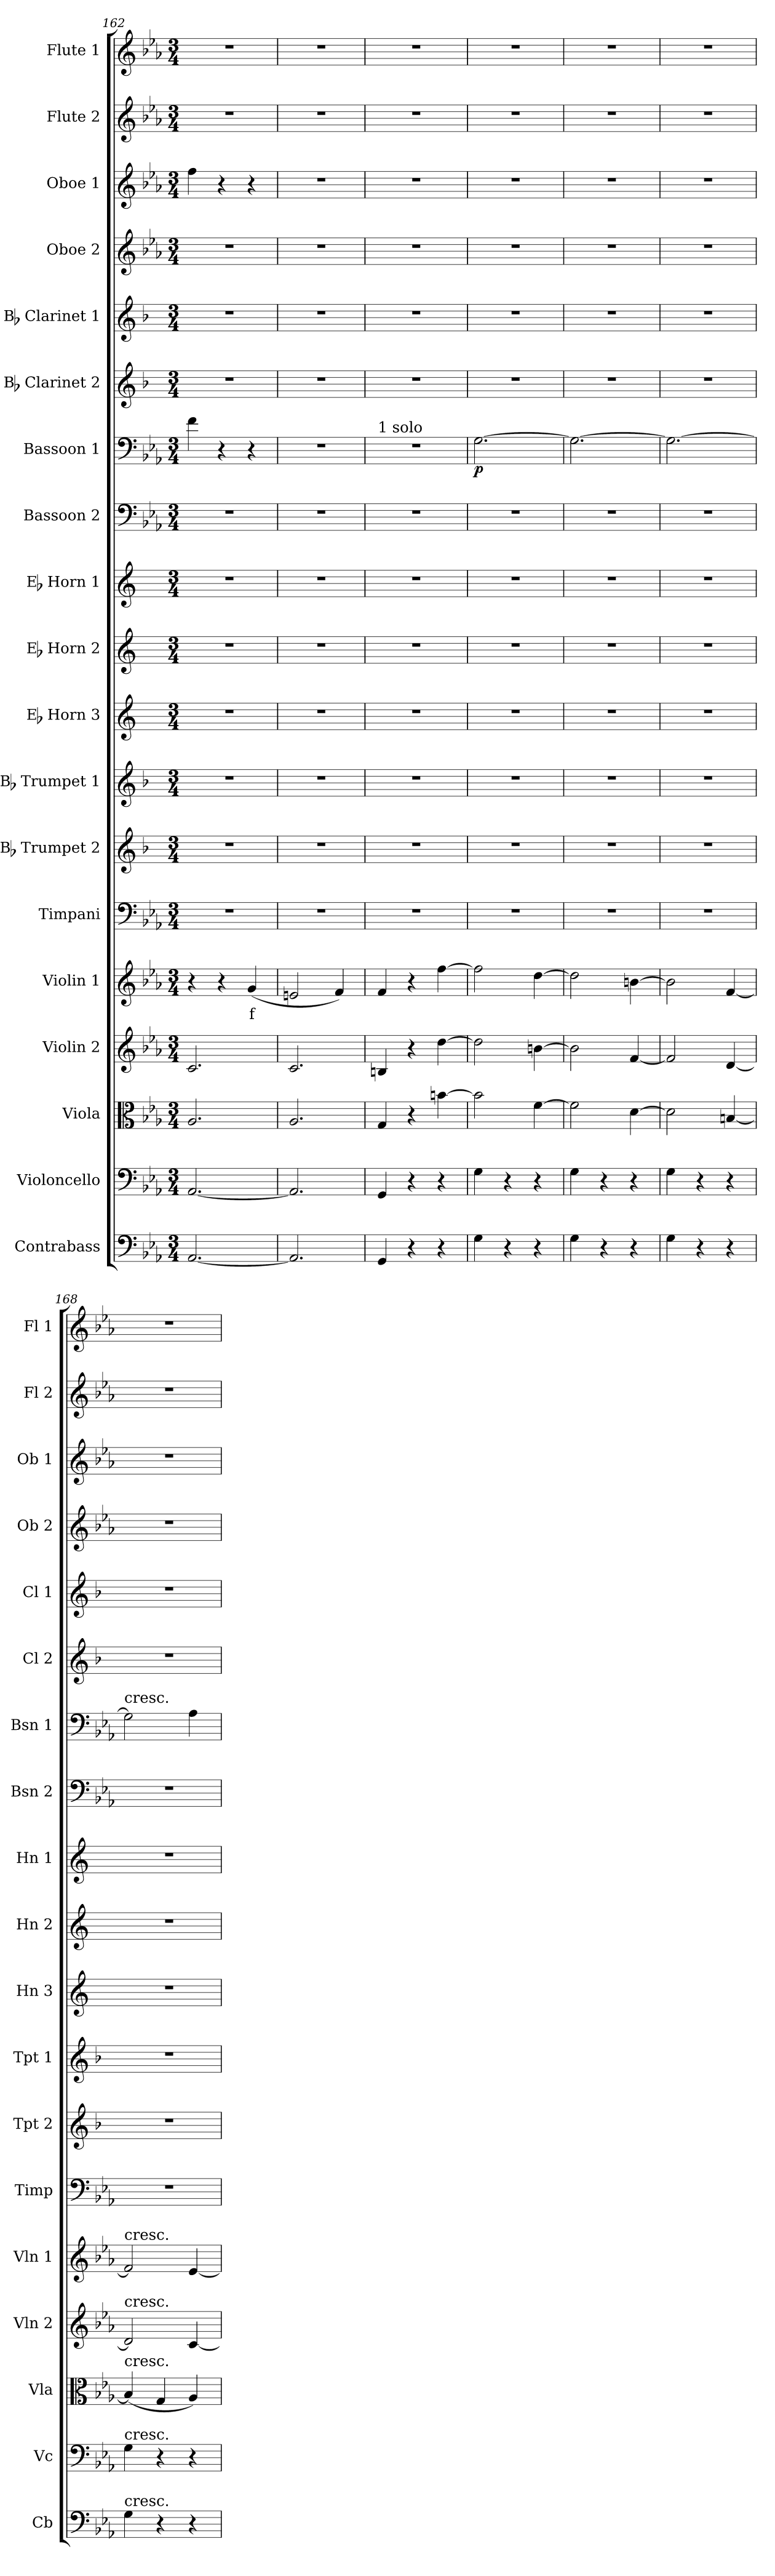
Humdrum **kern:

**kern	**kern	**kern	**kern	**kern	**text	**kern	**kern	**kern	**kern	**kern	**kern	**kern	**kern	**dynam	**kern	**kern	**kern	**kern	**kern	**kern
*part19	*part18	*part17	*part16	*part15	*part15	*part14	*part13	*part12	*part11	*part10	*part9	*part8	*part7	*part7	*part6	*part5	*part4	*part3	*part2	*part1
*staff19	*staff18	*staff17	*staff16	*staff15	*staff15	*staff14	*staff13	*staff12	*staff11	*staff10	*staff9	*staff8	*staff7	*staff7	*staff6	*staff5	*staff4	*staff3	*staff2	*staff1
*I"Contrabass	*I"Violoncello	*I"Viola	*I"Violin 2	*I"Violin 1	*	*I"Timpani	*I"Bb Trumpet 2	*I"Bb Trumpet 1	*I"Eb Horn 3	*I"Eb Horn 2	*I"Eb Horn 1	*I"Bassoon 2	*I"Bassoon 1	*	*I"Bb Clarinet 2	*I"Bb Clarinet 1	*I"Oboe 2	*I"Oboe 1	*I"Flute 2	*I"Flute 1
*I'Cb	*I'Vc	*I'Vla	*I'Vln 2	*I'Vln 1	*	*I'Timp	*I'Tpt 2	*I'Tpt 1	*I'Hn 3	*I'Hn 2	*I'Hn 1	*I'Bsn 2	*I'Bsn 1	*	*I'Cl 2	*I'Cl 1	*I'Ob 2	*I'Ob 1	*I'Fl 2	*I'Fl 1
*clefF4	*clefF4	*clefC3	*clefG2	*clefG2	*	*clefF4	*clefG2	*clefG2	*clefG2	*clefG2	*clefG2	*clefF4	*clefF4	*	*clefG2	*clefG2	*clefG2	*clefG2	*clefG2	*clefG2
*ITrd7c12	*	*	*	*	*	*	*ITrd1c2	*ITrd1c2	*ITrd5c9	*ITrd5c9	*ITrd5c9	*	*	*	*ITrd1c2	*ITrd1c2	*	*	*	*
*k[b-e-a-]	*k[b-e-a-]	*k[b-e-a-]	*k[b-e-a-]	*k[b-e-a-]	*	*k[b-e-a-]	*k[b-e-a-]	*k[b-e-a-]	*k[b-e-a-]	*k[b-e-a-]	*k[b-e-a-]	*k[b-e-a-]	*k[b-e-a-]	*	*k[b-e-a-]	*k[b-e-a-]	*k[b-e-a-]	*k[b-e-a-]	*k[b-e-a-]	*k[b-e-a-]
*M3/4	*M3/4	*M3/4	*M3/4	*M3/4	*	*M3/4	*M3/4	*M3/4	*M3/4	*M3/4	*M3/4	*M3/4	*M3/4	*	*M3/4	*M3/4	*M3/4	*M3/4	*M3/4	*M3/4
=162	=162	=162	=162	=162	=162	=162	=162	=162	=162	=162	=162	=162	=162	=162	=162	=162	=162	=162	=162	=162
[2.AAA-/	[2.AA-/	2.A-/	2.c/	4r	.	2.r	2.r	2.r	2.r	2.r	2.r	2.r	4f\	.	2.r	2.r	2.r	4ff\	2.r	2.r
.	.	.	.	4r	.	.	.	.	.	.	.	.	4r	.	.	.	.	4r	.	.
!	!	!	!	!	!LO:LY:b:color=#FF0000	!	!	!	!	!	!	!	!	!	!	!	!	!	!	!
.	.	.	.	(4g/	f	.	.	.	.	.	.	.	4r	.	.	.	.	4r	.	.
=163	=163	=163	=163	=163	=163	=163	=163	=163	=163	=163	=163	=163	=163	=163	=163	=163	=163	=163	=163	=163
2.AAA-/]	2.AA-/]	2.A-/	2.c/	2en/	.	2.r	2.r	2.r	2.r	2.r	2.r	2.r	2.r	.	2.r	2.r	2.r	2.r	2.r	2.r
.	.	.	.	4f/)	.	.	.	.	.	.	.	.	.	.	.	.	.	.	.	.
=164	=164	=164	=164	=164	=164	=164	=164	=164	=164	=164	=164	=164	=164	=164	=164	=164	=164	=164	=164	=164
!	!	!	!	!	!	!	!	!	!	!	!	!	!LO:TX:a:t=1 solo	!	!	!	!	!	!	!
4GGG/	4GG/	4G/	4Bn/	4f/	.	2.r	2.r	2.r	2.r	2.r	2.r	2.r	2.r	.	2.r	2.r	2.r	2.r	2.r	2.r
4r	4r	4r	4r	4r	.	.	.	.	.	.	.	.	.	.	.	.	.	.	.	.
4r	4r	[4bn\	[4dd\	[4ff\	.	.	.	.	.	.	.	.	.	.	.	.	.	.	.	.
=165	=165	=165	=165	=165	=165	=165	=165	=165	=165	=165	=165	=165	=165	=165	=165	=165	=165	=165	=165	=165
!	!	!	!	!	!	!	!	!	!	!	!	!	!	!LO:DY:b	!	!	!	!	!	!
4GG\	4G\	2b\]	2dd\]	2ff\]	.	2.r	2.r	2.r	2.r	2.r	2.r	2.r	[2.G\	p	2.r	2.r	2.r	2.r	2.r	2.r
4r	4r	.	.	.	.	.	.	.	.	.	.	.	.	.	.	.	.	.	.	.
4r	4r	[4f\	[4bn\	[4dd\	.	.	.	.	.	.	.	.	.	.	.	.	.	.	.	.
=166	=166	=166	=166	=166	=166	=166	=166	=166	=166	=166	=166	=166	=166	=166	=166	=166	=166	=166	=166	=166
4GG\	4G\	2f\]	2b\]	2dd\]	.	2.r	2.r	2.r	2.r	2.r	2.r	2.r	2.G\_	.	2.r	2.r	2.r	2.r	2.r	2.r
4r	4r	.	.	.	.	.	.	.	.	.	.	.	.	.	.	.	.	.	.	.
4r	4r	[4d\	[4f/	[4bn\	.	.	.	.	.	.	.	.	.	.	.	.	.	.	.	.
=167	=167	=167	=167	=167	=167	=167	=167	=167	=167	=167	=167	=167	=167	=167	=167	=167	=167	=167	=167	=167
4GG\	4G\	2d\]	2f/]	2b\]	.	2.r	2.r	2.r	2.r	2.r	2.r	2.r	2.G\_	.	2.r	2.r	2.r	2.r	2.r	2.r
4r	4r	.	.	.	.	.	.	.	.	.	.	.	.	.	.	.	.	.	.	.
4r	4r	[4Bn/	[4d/	[4f/	.	.	.	.	.	.	.	.	.	.	.	.	.	.	.	.
=168	=168	=168	=168	=168	=168	=168	=168	=168	=168	=168	=168	=168	=168	=168	=168	=168	=168	=168	=168	=168
!	!	!	!	!	!	!	!	!	!	!	!	!	!LO:TX:a:t=cresc.	!	!	!	!	!	!	!
!	!	!	!	!LO:TX:a:t=cresc.	!	!	!	!	!	!	!	!	!	!	!	!	!	!	!	!
!	!	!	!LO:TX:a:t=cresc.	!	!	!	!	!	!	!	!	!	!	!	!	!	!	!	!	!
!	!	!LO:TX:a:t=cresc.	!	!	!	!	!	!	!	!	!	!	!	!	!	!	!	!	!	!
!	!LO:TX:a:t=cresc.	!	!	!	!	!	!	!	!	!	!	!	!	!	!	!	!	!	!	!
!LO:TX:a:t=cresc.	!	!	!	!	!	!	!	!	!	!	!	!	!	!	!	!	!	!	!	!
4GG\	4G\	(4B/]	2d/]	2f/]	.	2.r	2.r	2.r	2.r	2.r	2.r	2.r	2G\]	.	2.r	2.r	2.r	2.r	2.r	2.r
4r	4r	4G/	.	.	.	.	.	.	.	.	.	.	.	.	.	.	.	.	.	.
4r	4r	4A-/)	[4c/	[4e-/	.	.	.	.	.	.	.	.	4A-\	.	.	.	.	.	.	.
=	=	=	=	=	=	=	=	=	=	=	=	=	=	=	=	=	=	=	=	=
*-	*-	*-	*-	*-	*-	*-	*-	*-	*-	*-	*-	*-	*-	*-	*-	*-	*-	*-	*-	*-
